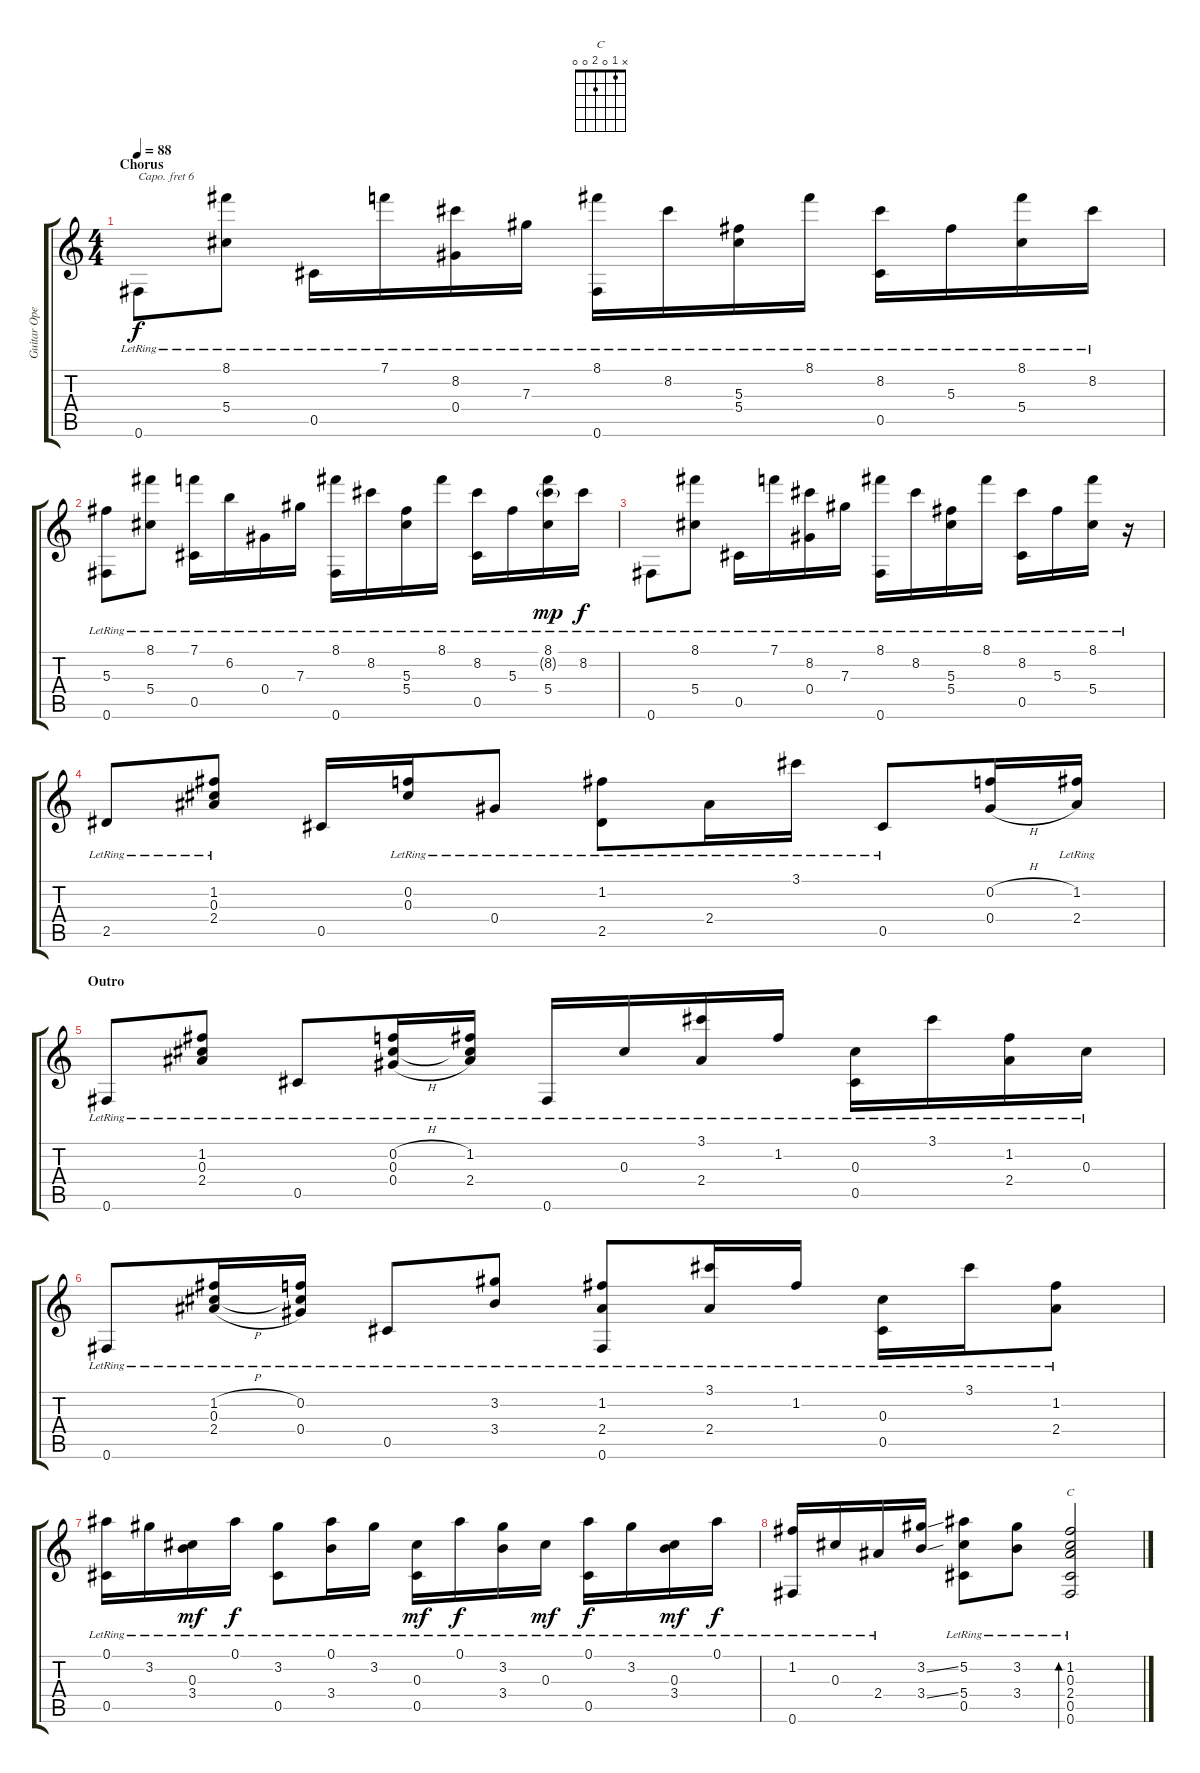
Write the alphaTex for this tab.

\track ("Guitar Open Tuning" "Guitar Ope") {instrument acousticguitarsteel}
\staff {score tabs}
\capo 6
\tuning (E4 B3 G3 D3 G2 C2) {hide}
\chord ("C" x 1 0 2 0 0)
\ts (4 4)
\section ("" "Chorus")
\tempo 88
\clef g2
\ks c
0.6{lr}.8{dy f} (8.1{lr} 5.4{lr}).8 0.5{lr}.16 7.1{lr}.16 (8.2{lr} 0.4).16 7.3{lr}.16 (8.1{lr} 0.6{lr}).16 8.2{lr}.16 (5.3{lr} 5.4{lr}).16 8.1{lr}.16 (8.2{lr} 0.5{lr}).16 5.3{lr}.16 (8.1{lr} 5.4{lr}).16 8.2{lr}.16 |
(5.3{lr} 0.6{lr}).8 (8.1{lr} 5.4{lr}).8 (7.1{lr} 0.5{lr}).16 6.2{lr}.16 0.4{lr}.16 7.3{lr}.16 (8.1{lr} 0.6{lr}).16 8.2{lr}.16 (5.3{lr} 5.4{lr}).16 8.1{lr}.16 (8.2{lr} 0.5{lr}).16 5.3{lr}.16 (8.1{lr} 8.2{g lr} 5.4).16{dy mp} 8.2{lr}.16{dy f} |
0.6{lr}.8 (8.1{lr} 5.4{lr}).8 0.5{lr}.16 7.1{lr}.16 (8.2{lr} 0.4).16 7.3{lr}.16 (8.1{lr} 0.6{lr}).16 8.2{lr}.16 (5.3{lr} 5.4{lr}).16 8.1{lr}.16 (8.2{lr} 0.5{lr}).16 5.3{lr}.16 (8.1{lr} 5.4{lr}).16 r.16 |
2.5{lr}.8 (1.2{lr} 0.3{lr} 2.4{lr}).8 0.5.16 (0.2{lr} 0.3{lr}).16 0.4{lr}.8 (1.2{lr} 2.5{lr}).8 2.4{lr}.16 3.1{lr}.16 0.5{lr}.8 (0.2{h} 0.4{h}).16 (1.2{lr} 2.4{lr}).16 |
\section ("" "Outro")
0.6{lr}.8 (1.2{lr} 0.3{lr} 2.4{lr}).8 0.5{lr}.8 (0.2{h} 0.3{lr} 0.4{h}).16 (1.2{lr} 0.3{t} 2.4{lr}).16 0.6{lr}.16 0.3{lr}.16 (3.1{lr} 2.4{lr}).16 1.2{lr}.16 (0.3{lr} 0.5{lr}).16 3.1{lr}.16 (1.2{lr} 2.4{lr}).16 0.3{lr}.16 |
0.6{lr}.8 (1.2{h} 0.3{lr} 2.4{h}).16 (0.2{lr} 0.3{t} 0.4{lr}).16 0.5{lr}.8 (3.2{lr} 3.4{lr}).8 (1.2{lr} 2.4{lr} 0.6{lr}).8 (3.1{lr} 2.4{lr}).16 1.2{lr}.16 (0.3{lr} 0.5{lr}).16 3.1{lr}.16 (1.2{lr} 2.4{lr}).8 |
(0.1{lr} 0.5{lr}).16 3.2{lr}.16 (0.3{lr} 3.4{lr}).16{dy mf} 0.1{lr}.16{dy f} (3.2{lr} 0.5{lr}).8 (0.1{lr} 3.4{lr}).16 3.2{lr}.16 (0.3{lr} 0.5{lr}).16{dy mf} 0.1{lr}.16{dy f} (3.2{lr} 3.4{lr}).16 0.3{lr}.16{dy mf} (0.1{lr} 0.5{lr}).16{dy f} 3.2{lr}.16 (0.3{lr} 3.4{lr}).16{dy mf} 0.1{lr}.16{dy f} |
(1.2{lr} 0.6{lr}).16 0.3{lr}.16 2.4{lr}.16 (3.2{ss} 3.4{ss}).16 (5.2{lr} 5.4{lr} 0.5{lr}).8 (3.2{lr} 3.4{lr}).8 (1.2{lr} 0.3{lr} 2.4{lr} 0.5{lr} 0.6{lr}).2{bd 240 ch "C"}
